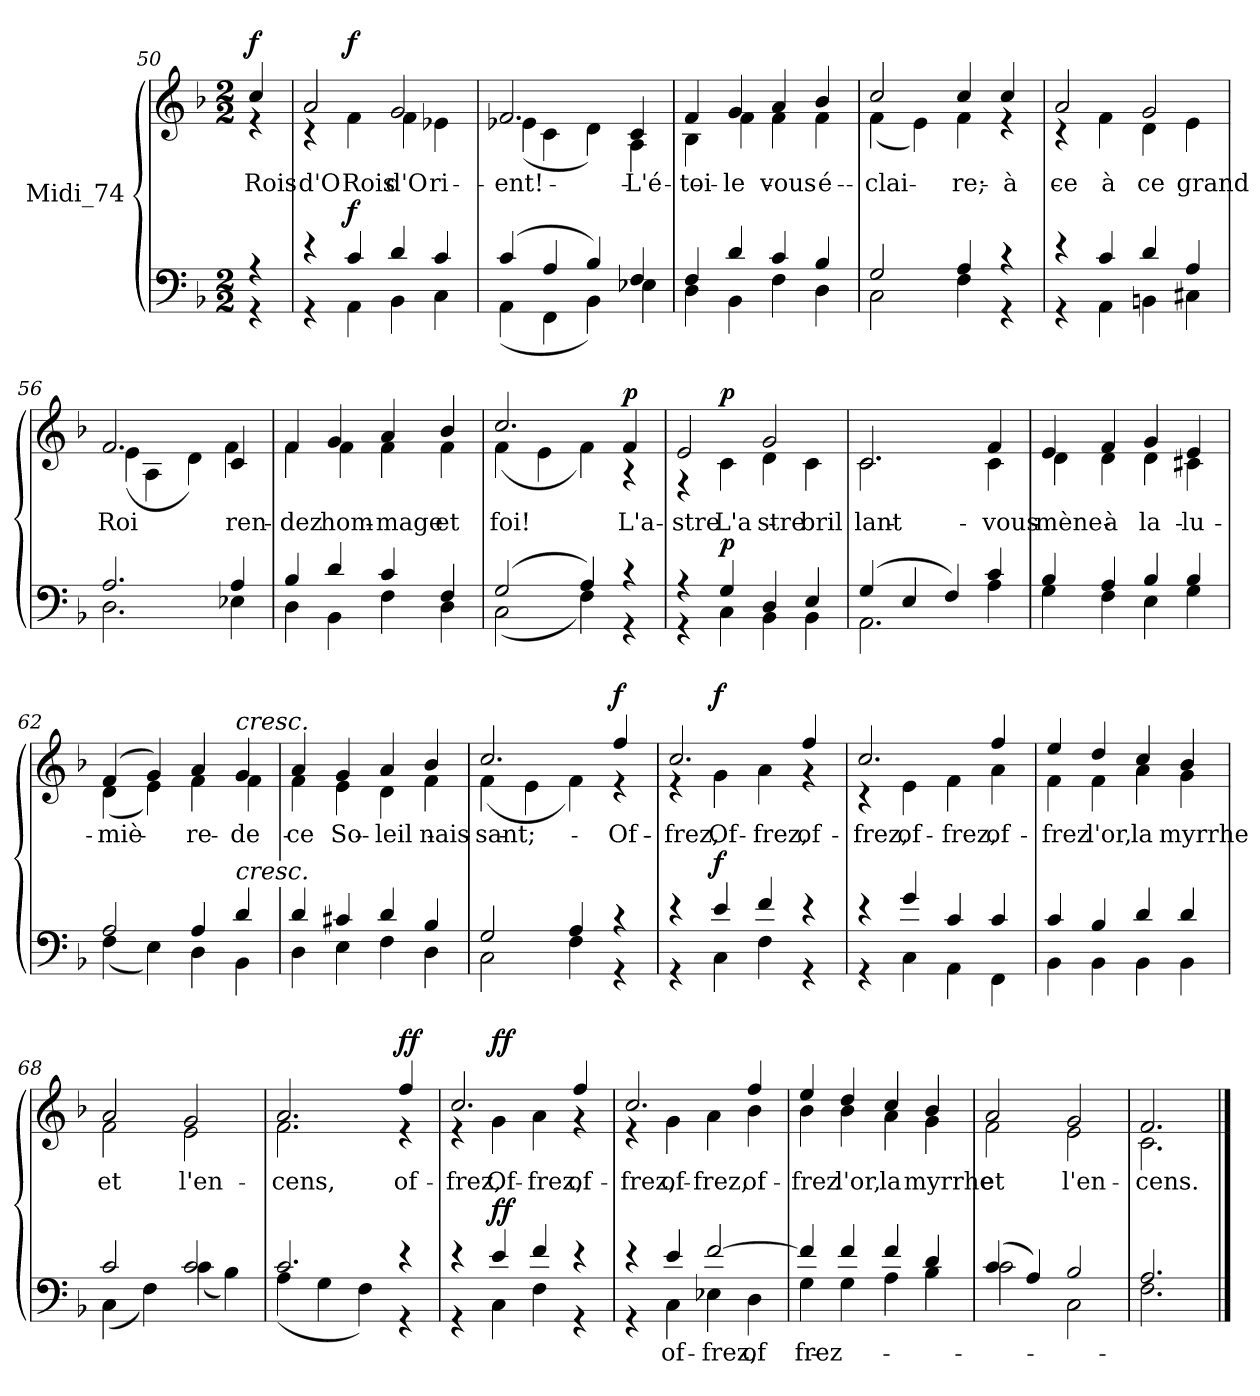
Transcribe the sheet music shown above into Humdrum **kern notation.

**kern	**text	**dynam	**kern	**text	**dynam
*part2	*part2	*part2	*part1	*part1	*part1
*staff2	*staff2	*staff2	*staff1	*staff1	*staff1
*I"Midi_74	*	*	*I"Midi_74	*	*
!!LO:LB:g=z
*clefF4	*	*	*clefG2	*	*
*k[b-]	*	*	*k[b-]	*	*
*F:	*	*	*F:	*	*
*M2/2	*	*	*M2/2	*	*
=50	=50	=50	=50	=50	=50
*^	*	*	*	*	*
!	!	!	!	!	!LO:LY:a	!LO:DY:b
*	*	*	*	*^	*	*
4r	4r	.	.	4cc/	4r	Rois	f
=51	=51	=51	=51	=51	=51	=51	=51
!	!	!	!	!	!	!LO:LY:a	!
4r	4r	.	.	2a/	4r	d'O	.
!	!	!	!LO:DY:b	!	!	!LO:LY:b	!LO:DY:b
4c/	4AA\	.	f	.	4f\	-Rois	f
!	!	!	!	!	!	!LO:LY:a	!
!	!	!	!	!	!	!LO:LY:b	!
4d/	4BB-\	.	.	2g/	4f\	d'O-	.
!	!	!	!	!	!	!LO:LY:b	!
4c/	4C\	.	.	.	4e-X\	-ri-	.
=52	=52	=52	=52	=52	=52	=52	=52
!	!	!	!	!	!	!LO:LY:a	!
!	!	!	!	!	!	!LO:LY:b	!
(>4c/	(<4AA\	.	.	2.f/	(<4e-X\	ent!	.
4A/	4FF\	.	.	.	4c\	.	.
4B-/)	4BB-\)	.	.	.	4d\)	.	.
!	!	!	!	!	!	!LO:LY:b	!
4F/	4E-X\	.	.	4c/	4A\	L'é-	.
=53	=53	=53	=53	=53	=53	=53	=53
!	!	!	!	!	!	!LO:LY:b	!
4F/	4D\	.	.	4f/	4B-\	-toi-	.
!	!	!	!	!	!	!LO:LY:b	!
4d/	4BB-\	.	.	4g/	4f\	-le	.
!	!	!	!	!	!	!LO:LY:b	!
4c/	4F\	.	.	4a/	4f\	vous	.
!	!	!	!	!	!	!LO:LY:b	!
4B-/	4D\	.	.	4b-/	4f\	é-	.
=54	=54	=54	=54	=54	=54	=54	=54
!	!	!	!	!	!	!LO:LY:b	!
2G/	2C\	.	.	2cc/	(<4f\	clai	.
.	.	.	.	.	4e\)	.	.
!	!	!	!	!	!	!LO:LY:b	!
4A/	4F\	.	.	4cc/	4f\	re;	.
!	!	!	!	!	!	!LO:LY:a	!
4r	4r	.	.	4cc/	4r	-à	.
!!LO:LB:g=z	!!
=55	=55	=55	=55	=55	=55	=55	=55
!	!	!	!	!	!	!LO:LY:a	!
4r	4r	.	.	2a/	4r	ce	.
!	!	!	!	!	!	!LO:LY:b	!
4c/	4AA\	.	.	.	4f\	à	.
!	!	!	!	!	!	!LO:LY:a	!
!	!	!	!	!	!	!LO:LY:b	!
4d/	4BBn\	.	.	2g/	4d\	ce	.
!	!	!	!	!	!	!LO:LY:b	!
4A/	4C#X\	.	.	.	4e\	grand	.
=56	=56	=56	=56	=56	=56	=56	=56
!	!	!	!	!	!	!LO:LY:a	!
!	!	!	!	!	!	!LO:LY:b	!
2.A/	2.D\	.	.	2.f/	(<4e\	Roi	.
.	.	.	.	.	4A\	.	.
.	.	.	.	.	4d\)	.	.
!	!	!	!	!	!	!LO:LY:b	!
4A/	4E-X\	.	.	4c/	4f\	ren-	.
=57	=57	=57	=57	=57	=57	=57	=57
!	!	!	!	!	!	!LO:LY:b	!
4B-/	4D\	.	.	4f/	4f\	-dez	.
!	!	!	!	!	!	!LO:LY:b	!
4d/	4BB-\	.	.	4g/	4f\	hom-	.
!	!	!	!	!	!	!LO:LY:b	!
4c/	4F\	.	.	4a/	4f\	-mage	.
!	!	!	!	!	!	!LO:LY:b	!
4F/	4D\	.	.	4b-/	4f\	et	.
=58	=58	=58	=58	=58	=58	=58	=58
!	!	!	!	!	!	!LO:LY:b	!
(>2G/	(<2C\	.	.	2.cc/	(<4f\	-foi!	.
.	.	.	.	.	4e\	.	.
4A/)	4F\)	.	.	.	4f\)	.	.
!	!	!	!	!	!	!LO:LY:a	!LO:DY:b
4r	4r	.	.	4f/	4r	L'a-	p
=59	=59	=59	=59	=59	=59	=59	=59
!	!	!	!	!	!	!LO:LY:a	!
4r	4r	.	.	2e/	4r	stre	.
!	!	!	!LO:DY:a	!	!	!LO:LY:b	!LO:DY:b
4G/	4C\	.	p	.	4c\	-L'a-	p
!	!	!	!	!	!	!LO:LY:a	!
!	!	!	!	!	!	!LO:LY:b	!
4D/	4BB-\	.	.	2g/	4d\	-stre	.
!	!	!	!	!	!	!LO:LY:b	!
4E/	4BB-\	.	.	.	4c\	bril-	.
!!LO:LB:g=z	!!
=60	=60	=60	=60	=60	=60	=60	=60
!	!	!	!	!	!	!LO:LY:a	!
!	!	!	!	!	!	!LO:LY:b	!
(>4G/	2.AA\	.	.	2.c/	2.c\	lant	.
4E/	.	.	.	.	.	.	.
4F/)	.	.	.	.	.	.	.
!	!	!	!	!	!	!LO:LY:b	!
4c/	4A\	.	.	4f/	4c\	vous	.
=61	=61	=61	=61	=61	=61	=61	=61
!	!	!	!	!	!	!LO:LY:b	!
4B-/	4G\	.	.	4e/	4d\	mène	.
!	!	!	!	!	!	!LO:LY:b	!
4A/	4F\	.	.	4f/	4d\	à	.
!	!	!	!	!	!	!LO:LY:b	!
4B-/	4E\	.	.	4g/	4d\	la	.
!	!	!	!	!	!	!LO:LY:b	!
4B-/	4G\	.	.	4e/	4c#X\	lu-	.
=62	=62	=62	=62	=62	=62	=62	=62
!	!	!	!	!	!	!LO:LY:b	!
2A/	(<4F\	.	.	(>4f/	(<4d\	-miè	.
.	4E\)	.	.	4g/)	4e\)	.	.
!	!	!	!	!	!	!LO:LY:b	!
4A/	4D\	.	.	4a/	4f\	re	.
!	!	!	!	!LO:TX:a:i:t=cresc.	!	!	!
!LO:TX:a:i:t=cresc.	!	!	!	!	!	!	!
!	!	!	!	!	!	!LO:LY:b	!
4d/	4BB-\	.	.	4g/	4f\	de	.
=63	=63	=63	=63	=63	=63	=63	=63
!	!	!	!	!	!	!LO:LY:b	!
4d/	4D\	.	.	4a/	4f\	ce	.
!	!	!	!	!	!	!LO:LY:b	!
4c#X/	4E\	.	.	4g/	4e\	So-	.
!	!	!	!	!	!	!LO:LY:b	!
4d/	4F\	.	.	4a/	4d\	-leil	.
!	!	!	!	!	!	!LO:LY:b	!
4B-/	4D\	.	.	4b-/	4f\	nais-	.
=64	=64	=64	=64	=64	=64	=64	=64
!	!	!	!	!	!	!LO:LY:b	!
2G/	2C\	.	.	2.cc/	(<4f\	-sant;	.
.	.	.	.	.	4e\	.	.
4A/	4F\	.	.	.	4f\)	.	.
!	!	!	!	!	!	!LO:LY:a	!LO:DY:a
4r	4r	.	.	4ff/	4r	-Of-	f
!!LO:LB:g=z	!!
=65	=65	=65	=65	=65	=65	=65	=65
!	!	!	!	!	!	!LO:LY:a	!
4r	4r	.	.	2.cc/	4r	frez,	.
!	!	!	!LO:DY:a	!	!	!LO:LY:b	!LO:DY:b
4e/	4C\	.	f	.	4g\	-Of-	f
!	!	!	!	!	!	!LO:LY:b	!
4f/	4F\	.	.	.	4a\	-frez,	.
!	!	!	!	!	!	!LO:LY:a	!
4r	4r	.	.	4ff/	4r	of-	.
=66	=66	=66	=66	=66	=66	=66	=66
!	!	!	!	!	!	!LO:LY:a	!
4r	4r	.	.	2.cc/	4r	frez,	.
!	!	!	!	!	!	!LO:LY:b	!
4g/	4C\	.	.	.	4e\	-of-	.
!	!	!	!	!	!	!LO:LY:b	!
4c/	4AA\	.	.	.	4f\	-frez,	.
!	!	!	!	!	!	!LO:LY:a	!
!	!	!	!	!	!	!LO:LY:b	!
4c/	4FF\	.	.	4ff/	4a\	of-	.
=67	=67	=67	=67	=67	=67	=67	=67
!	!	!	!	!	!	!LO:LY:a	!
!	!	!	!	!	!	!LO:LY:b	!
4c/	4BB-\	.	.	4ee/	4f\	frez	.
!	!	!	!	!	!	!LO:LY:a	!
!	!	!	!	!	!	!LO:LY:b	!
4B-/	4BB-\	.	.	4dd/	4f\	l'or,	.
!	!	!	!	!	!	!LO:LY:a	!
!	!	!	!	!	!	!LO:LY:b	!
4d/	4BB-\	.	.	4cc/	4a\	la	.
!	!	!	!	!	!	!LO:LY:a	!
!	!	!	!	!	!	!LO:LY:b	!
4d/	4BB-\	.	.	4b-/	4g\	myrrhe	.
=68	=68	=68	=68	=68	=68	=68	=68
!	!	!	!	!	!	!LO:LY:a	!
!	!	!	!	!	!	!LO:LY:b	!
2c/	(<4C\	.	.	2a/	2f\	-et	.
.	4F\)	.	.	.	.	.	.
!	!	!	!	!	!	!LO:LY:a	!
!	!	!	!	!	!	!LO:LY:b	!
2c/	(<4c\	.	.	2g/	2e\	l'en-	.
.	4B-\)	.	.	.	.	.	.
=69	=69	=69	=69	=69	=69	=69	=69
!	!	!	!	!	!	!LO:LY:a	!
!	!	!	!	!	!	!LO:LY:b	!
2.c/	(<4A\	.	.	2.a/	2.f\	-cens,	.
.	4G\	.	.	.	.	.	.
.	4F\)	.	.	.	.	.	.
!	!	!	!	!	!	!LO:LY:a	!LO:DY:b
4r	4r	.	.	4ff/	4r	of-	ff
!!LO:LB:g=z	!!
=70	=70	=70	=70	=70	=70	=70	=70
!	!	!	!	!	!	!LO:LY:a	!
4r	4r	.	.	2.cc/	4r	frez,	.
!	!	!	!LO:DY:a	!	!	!LO:LY:b	!LO:DY:b
4e/	4C\	.	ff	.	4g\	-Of-	ff
!	!	!	!	!	!	!LO:LY:b	!
4f/	4F\	.	.	.	4a\	-frez,	.
!	!	!	!	!	!	!LO:LY:a	!
4r	4r	.	.	4ff/	4r	of-	.
=71	=71	=71	=71	=71	=71	=71	=71
!	!	!	!	!	!	!LO:LY:a	!
4r	4r	.	.	2.cc/	4r	frez,	.
!	!	!LO:LY:a	!	!	!	!	!
!	!	!LO:LY:b	!	!	!	!LO:LY:b	!
4e/	4C\	of-	.	.	4g\	-of-	.
!	!	!LO:LY:a	!	!	!	!	!
!	!	!LO:LY:b	!	!	!	!LO:LY:b	!
[2f/	4E-X\	-frez,	.	.	4a\	-frez,	.
!	!	!LO:LY:b	!	!	!	!LO:LY:a	!
!	!	!	!	!	!	!LO:LY:b	!
.	4D\	of-	.	4ff/	4b-\	of-	.
=72	=72	=72	=72	=72	=72	=72	=72
!	!	!LO:LY:b	!	!	!	!LO:LY:a	!
!	!	!	!	!	!	!LO:LY:b	!
4f/]	4G\	-frez	.	4ee/	4b-\	frez	.
!	!	!	!	!	!	!LO:LY:a	!
!	!	!	!	!	!	!LO:LY:b	!
4f/	4G\	.	.	4dd/	4b-\	l'or,	.
!	!	!	!	!	!	!LO:LY:a	!
!	!	!	!	!	!	!LO:LY:b	!
4f/	4A\	.	.	4cc/	4a\	la	.
!	!	!	!	!	!	!LO:LY:a	!
!	!	!	!	!	!	!LO:LY:b	!
4d/	4B-\	.	.	4b-/	4g\	myrrhe	.
=73	=73	=73	=73	=73	=73	=73	=73
!	!	!	!	!	!	!LO:LY:a	!
!	!	!	!	!	!	!LO:LY:b	!
(>4c/	2c\	.	.	2a/	2f\	-et	.
4A/)	.	.	.	.	.	.	.
!	!	!	!	!	!	!LO:LY:a	!
!	!	!	!	!	!	!LO:LY:b	!
2B-/	2C\	.	.	2g/	2e\	l'en-	.
=74	=74	=74	=74	=74	=74	=74	=74
!	!	!	!	!	!	!LO:LY:a	!
!	!	!	!	!	!	!LO:LY:b	!
2.A/	2.F\	.	.	2.f/	2.c\	cens.	.
*v	*v	*	*	*	*	*	*
*	*	*	*v	*v	*	*
==	==	==	==	==	==
*-	*-	*-	*-	*-	*-
